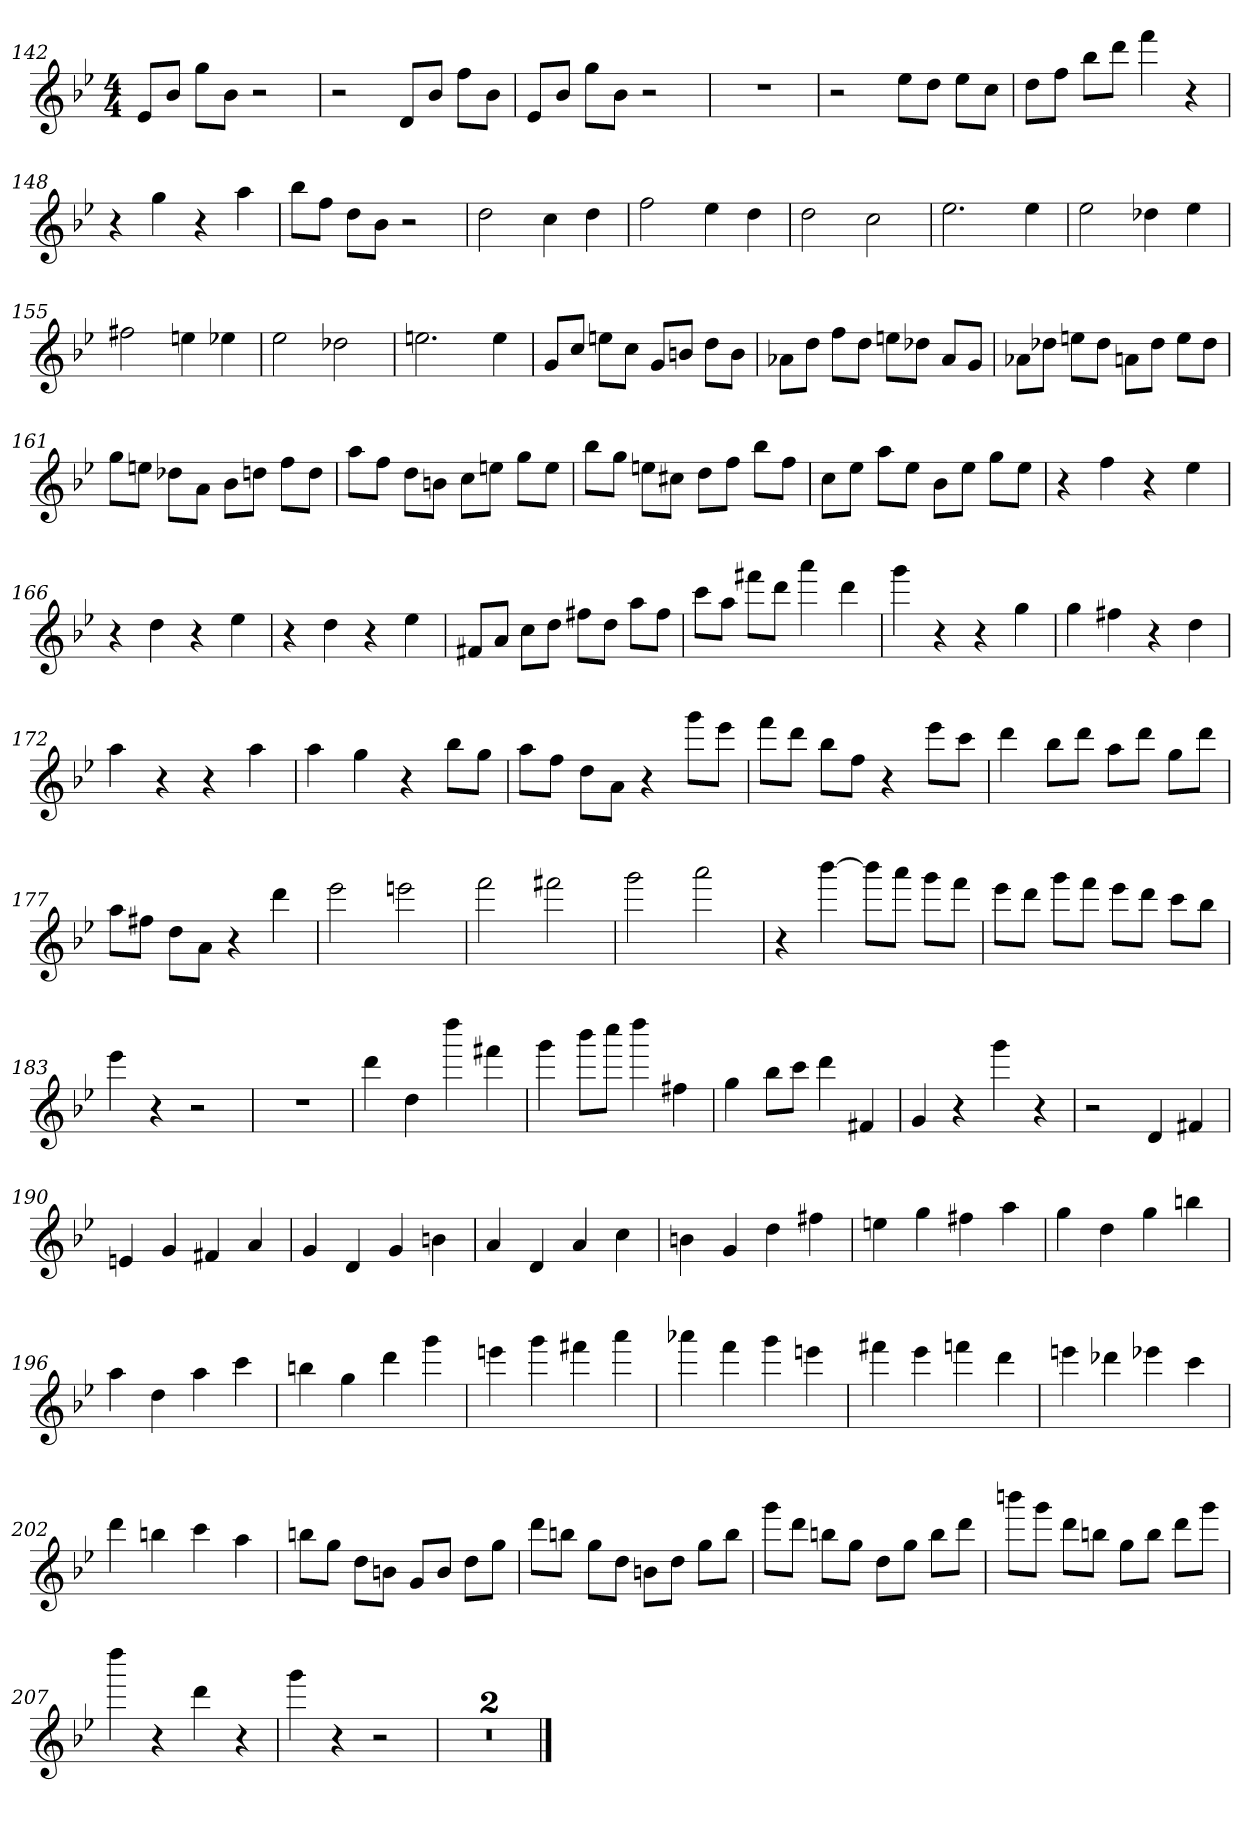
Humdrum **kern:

**kern
*part1
*staff1
*clefG2
*k[b-e-]
*B-:
*M4/4
=142
8e-/L
8b-/J
8gg\L
8b-\J
2r
=143
2r
8d/L
8b-/J
8ff\L
8b-\J
=144
8e-/L
8b-/J
8gg\L
8b-\J
2r
=145
1r
=146
2r
8ee-\L
8dd\J
8ee-\L
8cc\J
=147
8dd\L
8ff\J
8bb-\L
8ddd\J
4fff
4r
=148
4r
4gg
4r
4aa
=149
8bb-\L
8ff\J
8dd\L
8b-\J
2r
=150
2dd
4cc
4dd
=151
2ff
4ee-
4dd
=152
2dd
2cc
=153
2.ee-
4ee-
=154
2ee-
4dd-X
4ee-
=155
2ff#X
4een
4ee-X
=156
2ee-
2dd-X
=157
2.een
4ee
=158
8g/L
8cc/J
8een\L
8cc\J
8g/L
8bn/J
8dd\L
8b\J
=159
8a-X\L
8dd\J
8ff\L
8dd\J
8een\L
8dd-X\J
8a-/L
8g/J
=160
8a-X\L
8dd-X\J
8een\L
8dd-\J
8an\L
8dd-\J
8ee\L
8dd-\J
=161
8gg\L
8een\J
8dd-X\L
8a\J
8b-\L
8ddn\J
8ff\L
8dd\J
=162
8aa\L
8ff\J
8dd\L
8bn\J
8cc\L
8een\J
8gg\L
8ee\J
=163
8bb-\L
8gg\J
8een\L
8cc#X\J
8dd\L
8ff\J
8bb-\L
8ff\J
=164
8cc\L
8ee-\J
8aa\L
8ee-\J
8b-\L
8ee-\J
8gg\L
8ee-\J
=165
4r
4ff
4r
4ee-
=166
4r
4dd
4r
4ee-
=167
4r
4dd
4r
4ee-
=168
8f#X/L
8a/J
8cc\L
8dd\J
8ff#X\L
8dd\J
8aa\L
8ff#\J
=169
8ccc\L
8aa\J
8fff#X\L
8ddd\J
4aaa
4ddd
=170
4ggg
4r
4r
4gg
=171
4gg
4ff#X
4r
4dd
=172
4aa
4r
4r
4aa
=173
4aa
4gg
4r
8bb-\L
8gg\J
=174
8aa\L
8ff\J
8dd\L
8a\J
4r
8ggg\L
8eee-\J
=175
8fff\L
8ddd\J
8bb-\L
8ff\J
4r
8eee-\L
8ccc\J
=176
4ddd
8bb-\L
8ddd\J
8aa\L
8ddd\J
8gg\L
8ddd\J
=177
8aa\L
8ff#X\J
8dd\L
8a\J
4r
4ddd
=178
2eee-
2eeen
=179
2fff
2fff#X
=180
2ggg
2aaa
=181
4r
[4bbb-
8bbb-\L]
8aaa\J
8ggg\L
8fff\J
=182
8eee-\L
8ddd\J
8ggg\L
8fff\J
8eee-\L
8ddd\J
8ccc\L
8bb-\J
=183
4eee-
4r
2r
=184
1r
=185
4ddd
4dd
4dddd
4fff#X
=186
4ggg
8bbb-\L
8cccc\J
4dddd
4ff#X
=187
4gg
8bb-\L
8ccc\J
4ddd
4f#X
=188
4g
4r
4ggg
4r
=189
2r
4d
4f#X
=190
4en
4g
4f#X
4a
=191
4g
4d
4g
4bn
=192
4a
4d
4a
4cc
=193
4bn
4g
4dd
4ff#X
=194
4een
4gg
4ff#X
4aa
=195
4gg
4dd
4gg
4bbn
=196
4aa
4dd
4aa
4ccc
=197
4bbn
4gg
4ddd
4ggg
=198
4eeen
4ggg
4fff#X
4aaa
=199
4aaa-X
4fff
4ggg
4eeen
=200
4fff#X
4eee-
4fffn
4ddd
=201
4eeen
4ddd-X
4eee-X
4ccc
=202
4ddd
4bbn
4ccc
4aa
=203
8bbn\L
8gg\J
8dd\L
8bn\J
8g/L
8b/J
8dd\L
8gg\J
=204
8ddd\L
8bbn\J
8gg\L
8dd\J
8bn\L
8dd\J
8gg\L
8bb\J
=205
8ggg\L
8ddd\J
8bbn\L
8gg\J
8dd\L
8gg\J
8bb\L
8ddd\J
=206
8bbbn\L
8ggg\J
8ddd\L
8bbn\J
8gg\L
8bb\J
8ddd\L
8ggg\J
=207
4dddd
4r
4ddd
4r
=208
4ggg
4r
2r
=209
1r
=210
1r
==
*-
